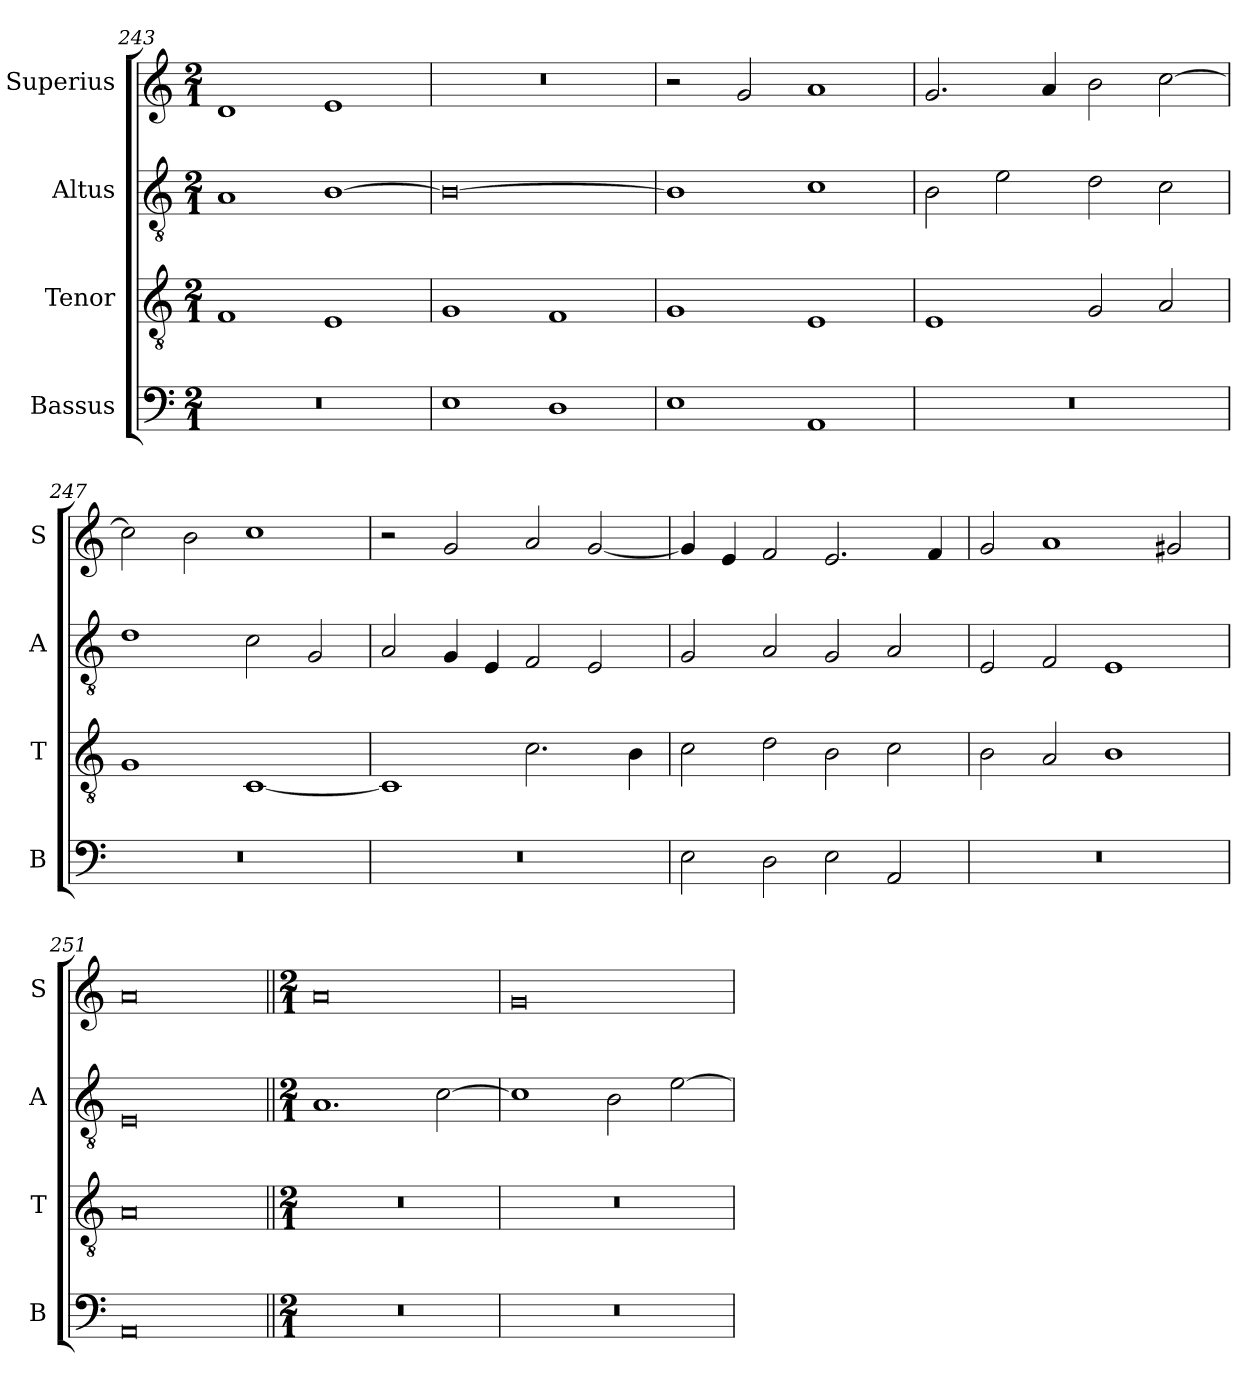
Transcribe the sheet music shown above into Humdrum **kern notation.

**kern	**kern	**kern	**kern
*part4	*part3	*part2	*part1
*staff4	*staff3	*staff2	*staff1
*I"Bassus	*I"Tenor	*I"Altus	*I"Superius
*I'B	*I'T	*I'A	*I'S
*clefF4	*clefGv2	*clefGv2	*clefG2
*k[]	*k[]	*k[]	*k[]
*M2/1	*M2/1	*M2/1	*M2/1
=243	=243	=243	=243
0r	1F	1A	1d
.	1E	[1B	1e
=244	=244	=244	=244
1E	1G	0B_	0r
1D	1F	.	.
=245	=245	=245	=245
1E	1G	1B]	2r
.	.	.	2g/
1AA	1E	1c	1a
=246	=246	=246	=246
0r	1E	2B\	2.g/
.	.	2e\	.
.	.	.	4a/
.	2G/	2d\	2b\
.	2A/	2c\	[2cc\
=247	=247	=247	=247
0r	1G	1d	2cc\]
.	.	.	2b\
.	[1C	2c\	1cc
.	.	2G/	.
=248	=248	=248	=248
0r	1C]	2A/	2r
.	.	4G/	2g/
.	.	4E/	.
.	2.c\	2F/	2a/
.	.	2E/	[2g/
.	4B\	.	.
=249	=249	=249	=249
2E\	2c\	2G/	4g/]
.	.	.	4e/
2D\	2d\	2A/	2f/
2E\	2B\	2G/	2.e/
2AA/	2c\	2A/	.
.	.	.	4f/
=250	=250	=250	=250
0r	2B\	2E/	2g/
.	2A/	2F/	1a
.	1B	1E	.
.	.	.	2g#X/
=251	=251	=251	=251
0AA	0A	0E	0a
!!LO:LB:g=z
=252||	=252||	=252||	=252||
*k[]	*k[]	*k[]	*k[]
*M2/1	*M2/1	*M2/1	*M2/1
0r	0r	1.A	0a
.	.	[2c\	.
=253	=253	=253	=253
0r	0r	1c]	0g
.	.	2B\	.
.	.	[2e\	.
=	=	=	=
*-	*-	*-	*-
